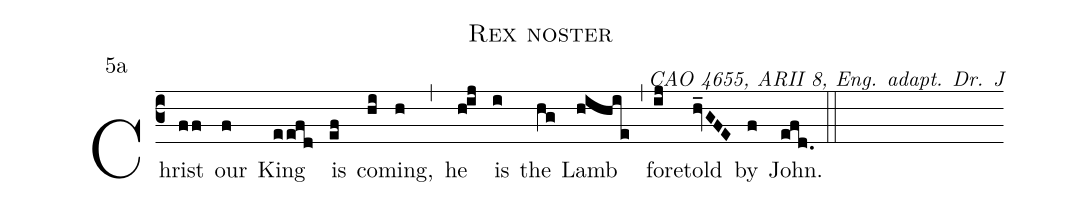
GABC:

name: Rex noster;
office-part: Antiphona;
commentary: CAO 4655, ARII 8, Eng. adapt. Dr. J;
annotation: 5a;
%%
(c3)Christ(ff) our(f) King(eefd) is(ef) com(hi)ing,(h) (,)
he(hij) is(i) the(hg) Lamb(hihie) (,)
fore(ij)told(hv_GFE) by(f) John.(efd.) (::)
